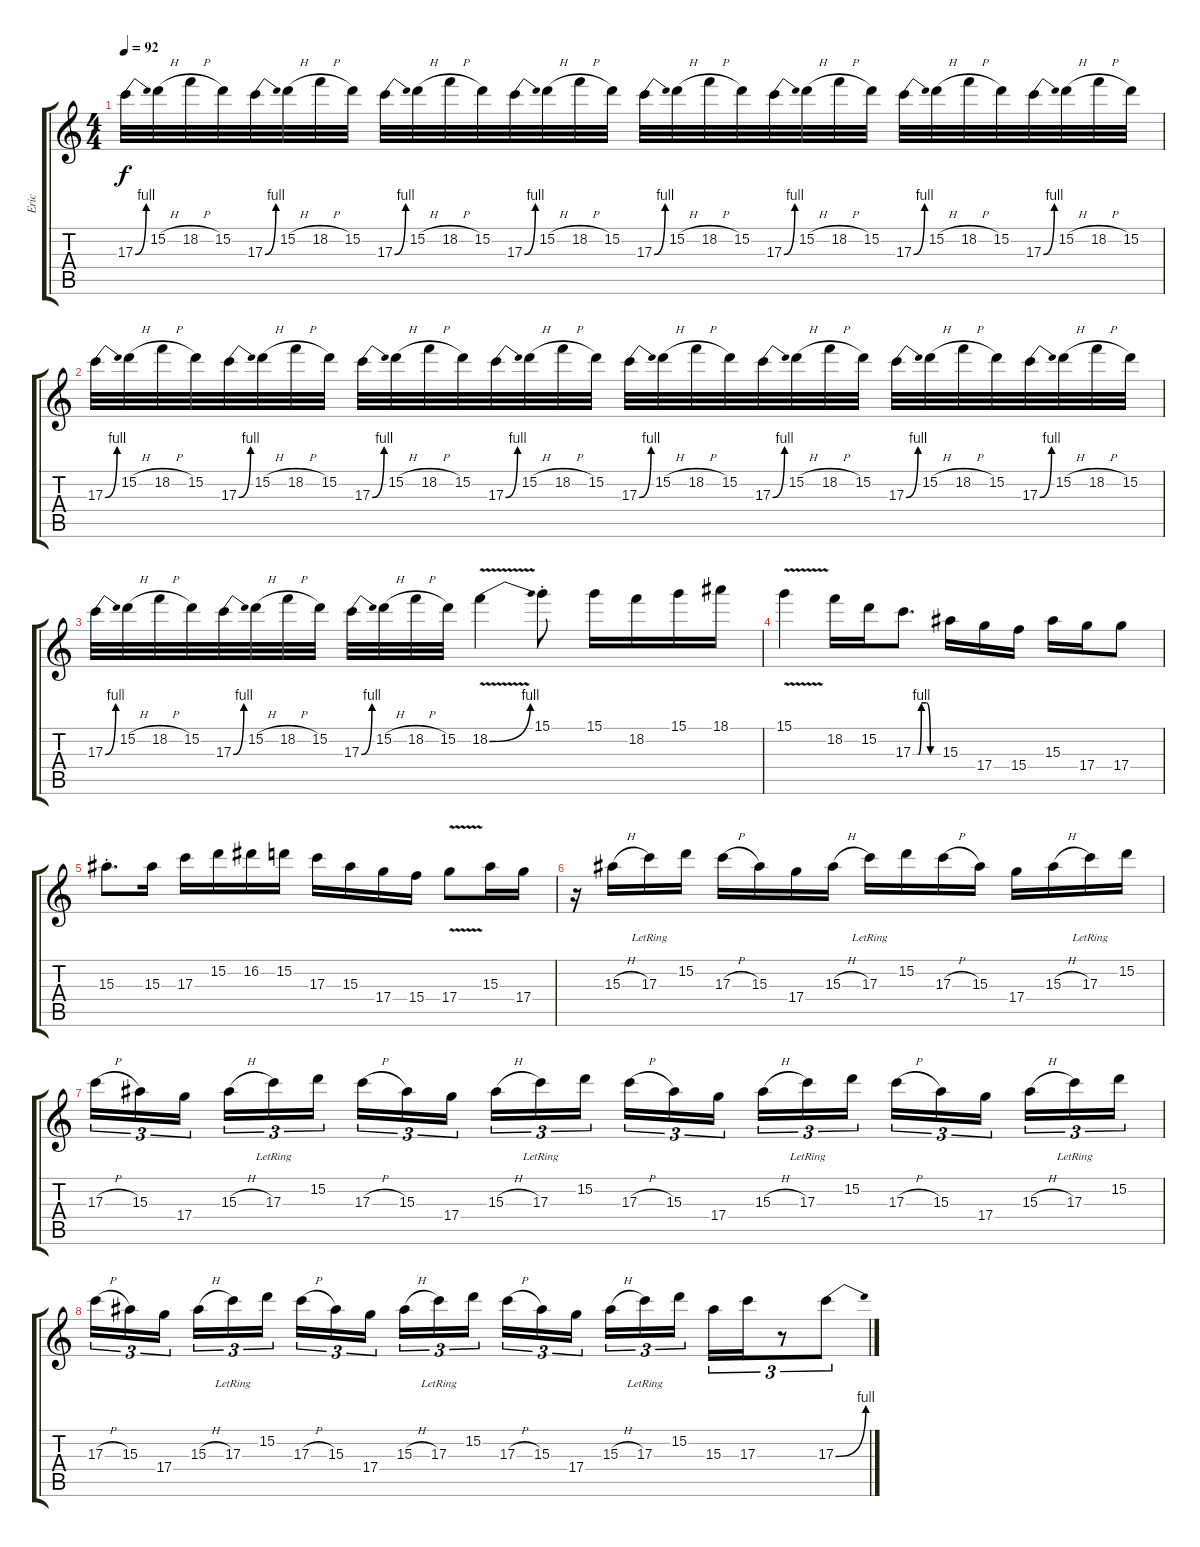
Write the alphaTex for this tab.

\track ("Eric" "Eric") {instrument electricguitarclean}
\staff {score tabs}
\tuning (E4 B3 G3 D3 A2 E2) {hide}
\ts (4 4)
\tempo 92
\clef g2
\ks c
17.3{be (bend 0 0 60 4)}.32{dy f} 15.2{h}.32 18.2{h}.32 15.2.32 17.3{be (bend 0 0 60 4)}.32 15.2{h}.32 18.2{h}.32 15.2.32 17.3{be (bend 0 0 60 4)}.32 15.2{h}.32 18.2{h}.32 15.2.32 17.3{be (bend 0 0 60 4)}.32 15.2{h}.32 18.2{h}.32 15.2.32 17.3{be (bend 0 0 60 4)}.32 15.2{h}.32 18.2{h}.32 15.2.32 17.3{be (bend 0 0 60 4)}.32 15.2{h}.32 18.2{h}.32 15.2.32 17.3{be (bend 0 0 60 4)}.32 15.2{h}.32 18.2{h}.32 15.2.32 17.3{be (bend 0 0 60 4)}.32 15.2{h}.32 18.2{h}.32 15.2.32 |
17.3{be (bend 0 0 60 4)}.32 15.2{h}.32 18.2{h}.32 15.2.32 17.3{be (bend 0 0 60 4)}.32 15.2{h}.32 18.2{h}.32 15.2.32 17.3{be (bend 0 0 60 4)}.32 15.2{h}.32 18.2{h}.32 15.2.32 17.3{be (bend 0 0 60 4)}.32 15.2{h}.32 18.2{h}.32 15.2.32 17.3{be (bend 0 0 60 4)}.32 15.2{h}.32 18.2{h}.32 15.2.32 17.3{be (bend 0 0 60 4)}.32 15.2{h}.32 18.2{h}.32 15.2.32 17.3{be (bend 0 0 60 4)}.32 15.2{h}.32 18.2{h}.32 15.2.32 17.3{be (bend 0 0 60 4)}.32 15.2{h}.32 18.2{h}.32 15.2.32 |
17.3{be (bend 0 0 60 4)}.32 15.2{h}.32 18.2{h}.32 15.2.32 17.3{be (bend 0 0 60 4)}.32 15.2{h}.32 18.2{h}.32 15.2.32 17.3{be (bend 0 0 60 4)}.32 15.2{h}.32 18.2{h}.32 15.2.32 18.2{be (bend 0 0 60 4) v}.4 15.1{st}.8 15.1.16 18.2.16 15.1.16 18.1.16 |
15.1{v}.4 18.2.16 15.2.16 17.3{be (custom 0 0 13 0 20 4 32 4 41 0 60 0)}.8{d} 15.3.16 17.4.16 15.4.16 15.3.16 17.4.16 17.4.8 |
15.3{st}.8{d} 15.3.16 17.3.16 15.2.16 16.2.16 15.2.16 17.3.16 15.3.16 17.4.16 15.4.16 17.4{v}.8 15.3.16 17.4.16 |
r.16 15.3{h}.16 17.3{lr}.16 15.2.16 17.3{h}.16 15.3.16 17.4.16 15.3{h}.16 17.3{lr}.16 15.2.16 17.3{h}.16 15.3.16 17.4.16 15.3{h}.16 17.3{lr}.16 15.2.16 |
17.3{h}.16{tu (3 2)} 15.3.16{tu (3 2)} 17.4.16{tu (3 2) beam splitsecondary} 15.3{h}.16{tu (3 2)} 17.3{lr}.16{tu (3 2)} 15.2.16{tu (3 2)} 17.3{h}.16{tu (3 2)} 15.3.16{tu (3 2)} 17.4.16{tu (3 2) beam splitsecondary} 15.3{h}.16{tu (3 2)} 17.3{lr}.16{tu (3 2)} 15.2.16{tu (3 2)} 17.3{h}.16{tu (3 2)} 15.3.16{tu (3 2)} 17.4.16{tu (3 2) beam splitsecondary} 15.3{h}.16{tu (3 2)} 17.3{lr}.16{tu (3 2)} 15.2.16{tu (3 2)} 17.3{h}.16{tu (3 2)} 15.3.16{tu (3 2)} 17.4.16{tu (3 2) beam splitsecondary} 15.3{h}.16{tu (3 2)} 17.3{lr}.16{tu (3 2)} 15.2.16{tu (3 2)} |
17.3{h}.16{tu (3 2)} 15.3.16{tu (3 2)} 17.4.16{tu (3 2) beam splitsecondary} 15.3{h}.16{tu (3 2)} 17.3{lr}.16{tu (3 2)} 15.2.16{tu (3 2)} 17.3{h}.16{tu (3 2)} 15.3.16{tu (3 2)} 17.4.16{tu (3 2) beam splitsecondary} 15.3{h}.16{tu (3 2)} 17.3{lr}.16{tu (3 2)} 15.2.16{tu (3 2)} 17.3{h}.16{tu (3 2)} 15.3.16{tu (3 2)} 17.4.16{tu (3 2) beam splitsecondary} 15.3{h}.16{tu (3 2)} 17.3{lr}.16{tu (3 2)} 15.2.16{tu (3 2)} 15.3.16{tu (3 2)} 17.3.16{tu (3 2)} r.8{tu (3 2)} 17.3{be (bend 0 0 60 4)}.8{tu (3 2)}
